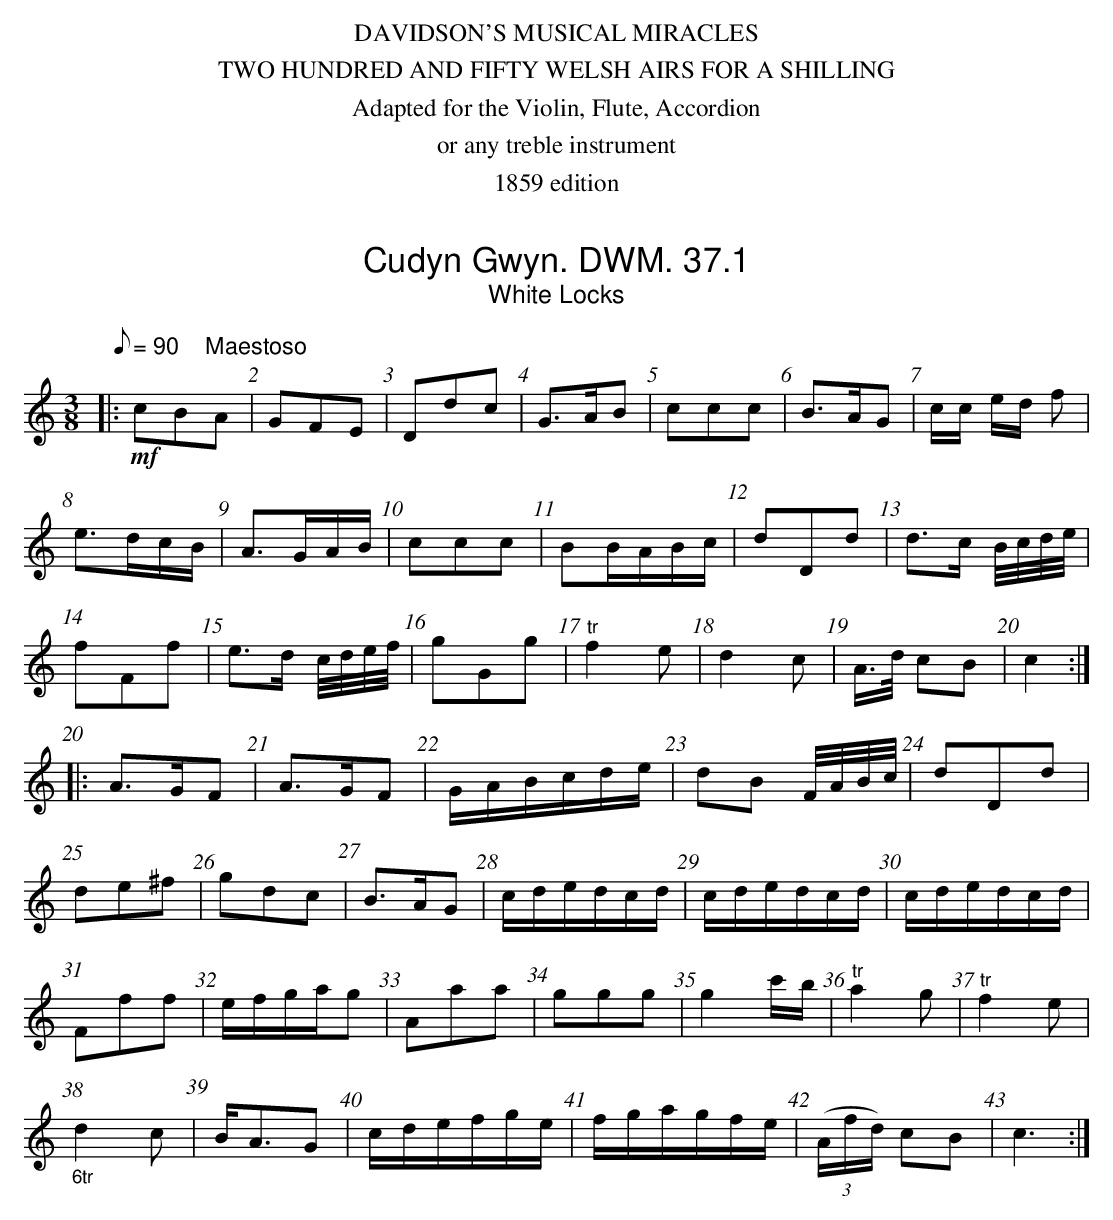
X:1
T:Cudyn Gwyn. DWM. 37.1
T:White Locks
M:3/8
L:1/8
Q:1/8=90 "    Maestoso"
K:C
|:!mf!cBA|GFE|Ddc|G>AB|ccc|B>AG|c/c/ e/d/ f|
e3/d/c/B/|A3/G/A/B/|ccc|\\
BB/A/B/c/|dDd|d>c B//c//d//e//|
fFf|e>d c//d//e//f//|gGg|"^tr"f2e|d2c|A3//d// cB|c2:|
|:A>GF|A>GF|G/A/B/c/d/e/|dB F//A//B//c//|dDd|
de^f|gdc|B>AG|c/d/e/d/c/d/|\\
c/d/e/d/c/d/|c/d/e/d/c/d/|
Fff|e/f/g/a/g|Aaa|ggg|g2c'/b/|"^tr"a2g|"^tr"f2e|
"6tr"d2c|B<AG|c/d/e/f/g/e/|f/g/a/g/f/e/|((3A/f/d/) cB|c3:|
